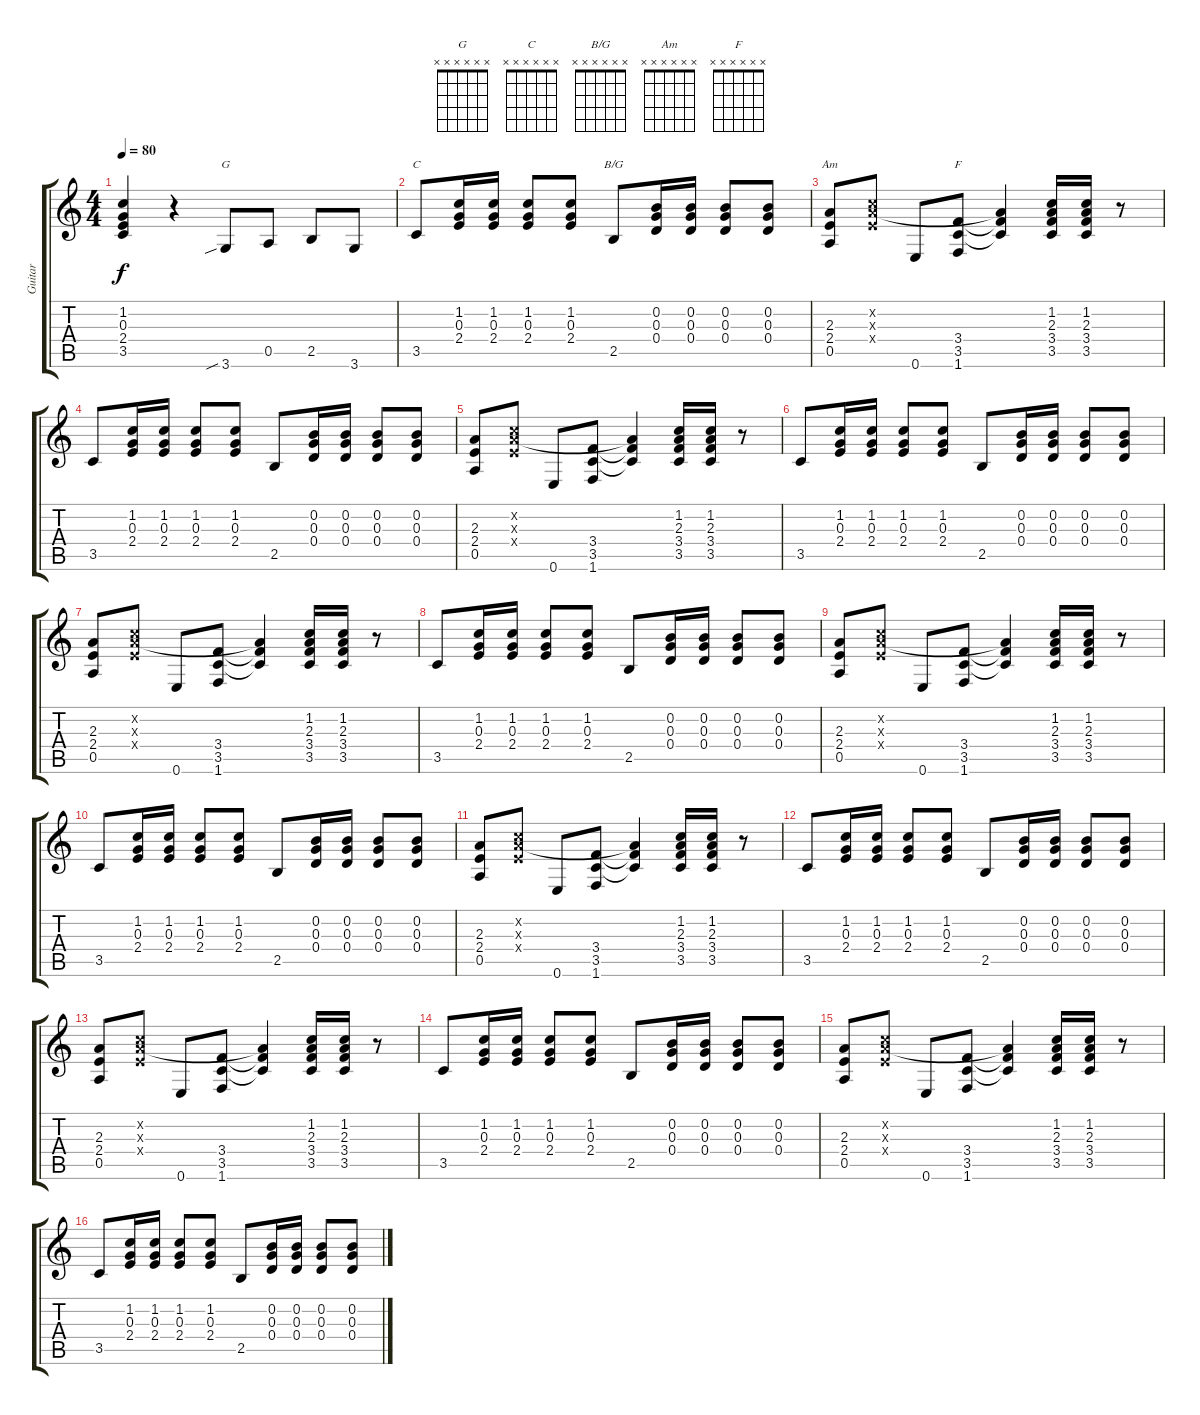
\track ("Guitar" "Guitar") {instrument acousticguitarsteel}
\staff {score tabs}
\tuning (E4 B3 G3 D3 A2 E2) {hide}
\chord ("G" x x x x x x)
\chord ("C" x x x x x x)
\chord ("B/G" x x x x x x)
\chord ("Am" x x x x x x)
\chord ("F" x x x x x x)
\ts (4 4)
\tempo 80
\clef g2
\ks c
(1.2{t} 0.3{t} 2.4{t} 3.5{t}).4{dy f} r.4 3.6{sib}.8{ch "G"} 0.5.8 2.5.8 3.6.8 |
3.5.8{ch "C"} (1.2 0.3 2.4).16 (1.2 0.3 2.4).16 (1.2 0.3 2.4).8 (1.2 0.3 2.4).8 2.5.8{ch "B/G"} (0.2 0.3 0.4).16 (0.2 0.3 0.4).16 (0.2 0.3 0.4).8 (0.2 0.3 0.4).8 |
(2.3 2.4 0.5).8{ch "Am"} (1.2{x} 2.3{x} 2.4{x}).8 0.6.8 (3.4 3.5 1.6).8{ch "F"} (2.3{t} 3.4{t} 3.5{t}).4 (1.2 2.3 3.4 3.5).16 (1.2 2.3 3.4 3.5).16 r.8 |
3.5.8 (1.2 0.3 2.4).16 (1.2 0.3 2.4).16 (1.2 0.3 2.4).8 (1.2 0.3 2.4).8 2.5.8 (0.2 0.3 0.4).16 (0.2 0.3 0.4).16 (0.2 0.3 0.4).8 (0.2 0.3 0.4).8 |
(2.3 2.4 0.5).8 (1.2{x} 2.3{x} 2.4{x}).8 0.6.8 (3.4 3.5 1.6).8 (2.3{t} 3.4{t} 3.5{t}).4 (1.2 2.3 3.4 3.5).16 (1.2 2.3 3.4 3.5).16 r.8 |
3.5.8 (1.2 0.3 2.4).16 (1.2 0.3 2.4).16 (1.2 0.3 2.4).8 (1.2 0.3 2.4).8 2.5.8 (0.2 0.3 0.4).16 (0.2 0.3 0.4).16 (0.2 0.3 0.4).8 (0.2 0.3 0.4).8 |
(2.3 2.4 0.5).8 (1.2{x} 2.3{x} 2.4{x}).8 0.6.8 (3.4 3.5 1.6).8 (2.3{t} 3.4{t} 3.5{t}).4 (1.2 2.3 3.4 3.5).16 (1.2 2.3 3.4 3.5).16 r.8 |
3.5.8 (1.2 0.3 2.4).16 (1.2 0.3 2.4).16 (1.2 0.3 2.4).8 (1.2 0.3 2.4).8 2.5.8 (0.2 0.3 0.4).16 (0.2 0.3 0.4).16 (0.2 0.3 0.4).8 (0.2 0.3 0.4).8 |
(2.3 2.4 0.5).8 (1.2{x} 2.3{x} 2.4{x}).8 0.6.8 (3.4 3.5 1.6).8 (2.3{t} 3.4{t} 3.5{t}).4 (1.2 2.3 3.4 3.5).16 (1.2 2.3 3.4 3.5).16 r.8 |
3.5.8 (1.2 0.3 2.4).16 (1.2 0.3 2.4).16 (1.2 0.3 2.4).8 (1.2 0.3 2.4).8 2.5.8 (0.2 0.3 0.4).16 (0.2 0.3 0.4).16 (0.2 0.3 0.4).8 (0.2 0.3 0.4).8 |
(2.3 2.4 0.5).8 (1.2{x} 2.3{x} 2.4{x}).8 0.6.8 (3.4 3.5 1.6).8 (2.3{t} 3.4{t} 3.5{t}).4 (1.2 2.3 3.4 3.5).16 (1.2 2.3 3.4 3.5).16 r.8 |
3.5.8 (1.2 0.3 2.4).16 (1.2 0.3 2.4).16 (1.2 0.3 2.4).8 (1.2 0.3 2.4).8 2.5.8 (0.2 0.3 0.4).16 (0.2 0.3 0.4).16 (0.2 0.3 0.4).8 (0.2 0.3 0.4).8 |
(2.3 2.4 0.5).8 (1.2{x} 2.3{x} 2.4{x}).8 0.6.8 (3.4 3.5 1.6).8 (2.3{t} 3.4{t} 3.5{t}).4 (1.2 2.3 3.4 3.5).16 (1.2 2.3 3.4 3.5).16 r.8 |
3.5.8 (1.2 0.3 2.4).16 (1.2 0.3 2.4).16 (1.2 0.3 2.4).8 (1.2 0.3 2.4).8 2.5.8 (0.2 0.3 0.4).16 (0.2 0.3 0.4).16 (0.2 0.3 0.4).8 (0.2 0.3 0.4).8 |
(2.3 2.4 0.5).8 (1.2{x} 2.3{x} 2.4{x}).8 0.6.8 (3.4 3.5 1.6).8 (2.3{t} 3.4{t} 3.5{t}).4 (1.2 2.3 3.4 3.5).16 (1.2 2.3 3.4 3.5).16 r.8 |
3.5.8 (1.2 0.3 2.4).16 (1.2 0.3 2.4).16 (1.2 0.3 2.4).8 (1.2 0.3 2.4).8 2.5.8 (0.2 0.3 0.4).16 (0.2 0.3 0.4).16 (0.2 0.3 0.4).8 (0.2 0.3 0.4).8
